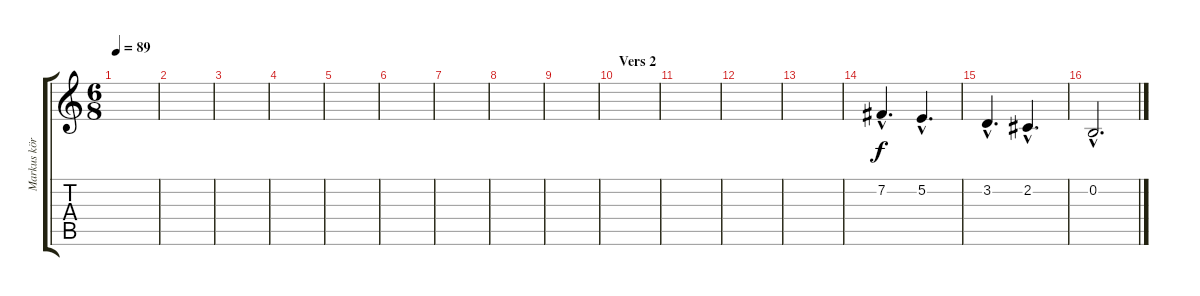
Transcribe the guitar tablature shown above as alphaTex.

\track ("Markus kör" "Markus kör") {instrument voiceoohs}
\staff {score tabs}
\tuning (E4 B3 G3 D3 A2 E2) {hide}
\ts (6 8)
\tempo 89
\clef g2
\ks c
|
|
|
|
|
|
|
|
|
\section ("" "Vers 2")
|
|
|
|
7.2{hac}.4{d} 5.2{hac}.4{d} |
3.2{hac}.4{d} 2.2{hac}.4{d} |
0.2{hac}.2{d}
